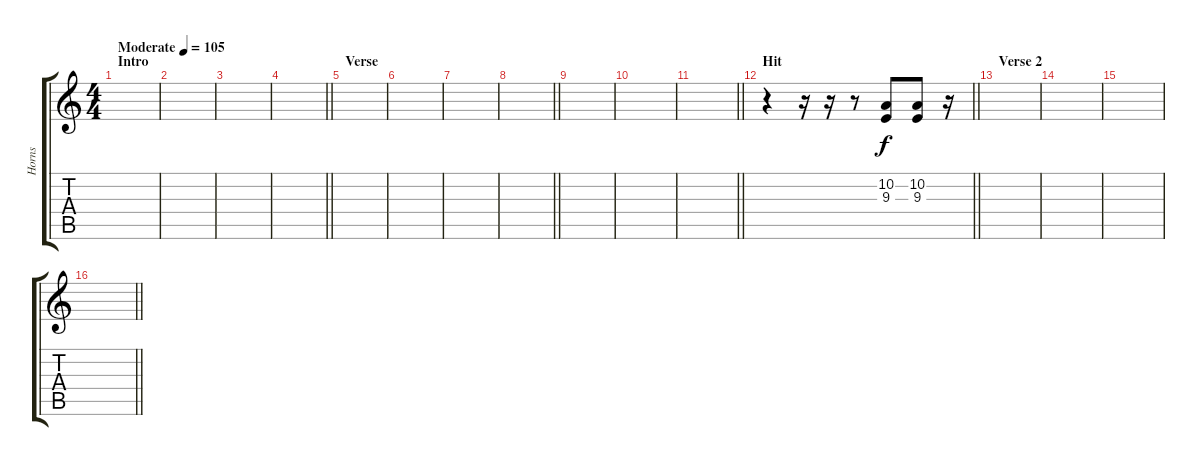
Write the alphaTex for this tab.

\track ("Horns" "Horns") {instrument trumpet}
\staff {score tabs}
\tuning (E4 B3 G3 D3 A2 E2) {hide}
\ts (4 4)
\section ("" "Intro")
\tempo (105 "Moderate")
\clef g2
\ks c
|
|
|
\barLineRight lightlight
|
\section ("" "Verse")
|
|
|
\barLineRight lightlight
|
|
|
\barLineRight lightlight
|
\section ("" "Hit")
\barLineRight lightlight
r.4 r.16 r.16 r.8 (10.2 9.3).8 (10.2 9.3).8 r.16 |
\section ("" "Verse 2")
|
|
|
\barLineRight lightlight
